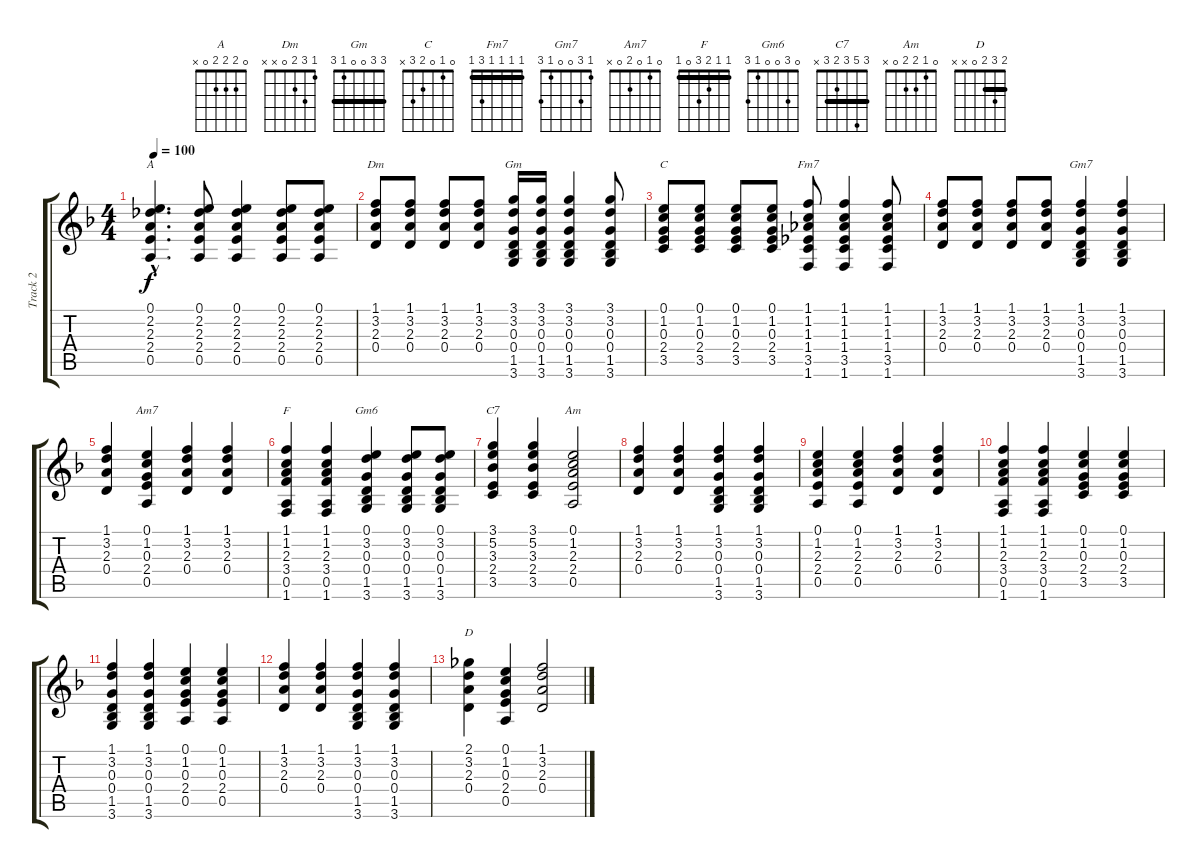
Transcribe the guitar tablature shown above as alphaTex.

\track ("Track 2" "Track 2") {instrument acousticguitarnylon}
\staff {score tabs}
\tuning (E4 B3 G3 D3 A2 E2) {hide}
\chord ("A" 0 2 2 2 0 x)
\chord ("Dm" 1 3 2 0 x x)
\chord ("Gm" 3 3 0 0 1 3) {barre 3}
\chord ("C" 0 1 0 2 3 x)
\chord ("Fm7" 1 1 1 1 3 1) {barre 1}
\chord ("Gm7" 1 3 0 0 1 3)
\chord ("Am7" 0 1 0 2 0 x)
\chord ("F" 1 1 2 3 0 1) {barre 1}
\chord ("Gm6" 0 3 0 0 1 3)
\chord ("C7" 3 5 3 2 3 x) {barre 3}
\chord ("Am" 0 1 2 2 0 x)
\chord ("D" 2 3 2 0 x x) {barre 2}
\ts (4 4)
\tempo 100
\clef g2
\ks f
(0.1{hac} 2.2{hac} 2.3{hac} 2.4{hac} 0.5{hac}).4{d ch "A" dy f} (0.1 2.2 2.3 2.4 0.5).8 (0.1 2.2 2.3 2.4 0.5).4 (0.1 2.2 2.3 2.4 0.5).8 (0.1 2.2 2.3 2.4 0.5).8 |
(1.1 3.2 2.3 0.4).8{ch "Dm"} (1.1 3.2 2.3 0.4).8 (1.1 3.2 2.3 0.4).8 (1.1 3.2 2.3 0.4).8 (3.1 3.2 0.3 0.4 1.5 3.6).16{ch "Gm"} (3.1 3.2 0.3 0.4 1.5 3.6).16 (3.1 3.2 0.3 0.4 1.5 3.6).4 (3.1 3.2 0.3 0.4 1.5 3.6).8 |
(0.1 1.2 0.3 2.4 3.5).8{ch "C"} (0.1 1.2 0.3 2.4 3.5).8 (0.1 1.2 0.3 2.4 3.5).8 (0.1 1.2 0.3 2.4 3.5).8 (1.1 1.2 1.3 1.4 3.5 1.6).8{ch "Fm7"} (1.1 1.2 1.3 1.4 3.5 1.6).4 (1.1 1.2 1.3 1.4 3.5 1.6).8 |
(1.1 3.2 2.3 0.4).8 (1.1 3.2 2.3 0.4).8 (1.1 3.2 2.3 0.4).8 (1.1 3.2 2.3 0.4).8 (1.1 3.2 0.3 0.4 1.5 3.6).4{ch "Gm7"} (1.1 3.2 0.3 0.4 1.5 3.6).4 |
(1.1 3.2 2.3 0.4).4 (0.1 1.2 0.3 2.4 0.5).4{ch "Am7"} (1.1 3.2 2.3 0.4).4 (1.1 3.2 2.3 0.4).4 |
(1.1 1.2 2.3 3.4 0.5 1.6).4{ch "F"} (1.1 1.2 2.3 3.4 0.5 1.6).4 (0.1 3.2 0.3 0.4 1.5 3.6).4{ch "Gm6"} (0.1 3.2 0.3 0.4 1.5 3.6).8 (0.1 3.2 0.3 0.4 1.5 3.6).8 |
(3.1 5.2 3.3 2.4 3.5).4{ch "C7"} (3.1 5.2 3.3 2.4 3.5).4 (0.1 1.2 2.3 2.4 0.5).2{ch "Am"} |
(1.1 3.2 2.3 0.4).4 (1.1 3.2 2.3 0.4).4 (1.1 3.2 0.3 0.4 1.5 3.6).4 (1.1 3.2 0.3 0.4 1.5 3.6).4 |
(0.1 1.2 2.3 2.4 0.5).4 (0.1 1.2 2.3 2.4 0.5).4 (1.1 3.2 2.3 0.4).4 (1.1 3.2 2.3 0.4).4 |
(1.1 1.2 2.3 3.4 0.5 1.6).4 (1.1 1.2 2.3 3.4 0.5 1.6).4 (0.1 1.2 0.3 2.4 3.5).4 (0.1 1.2 0.3 2.4 3.5).4 |
(1.1 3.2 0.3 0.4 1.5 3.6).4 (1.1 3.2 0.3 0.4 1.5 3.6).4 (0.1 1.2 0.3 2.4 0.5).4 (0.1 1.2 0.3 2.4 0.5).4 |
(1.1 3.2 2.3 0.4).4 (1.1 3.2 2.3 0.4).4 (1.1 3.2 0.3 0.4 1.5 3.6).4 (1.1 3.2 0.3 0.4 1.5 3.6).4 |
(2.1 3.2 2.3 0.4).4{ch "D"} (0.1 1.2 0.3 2.4 0.5).4 (1.1 3.2 2.3 0.4).2
